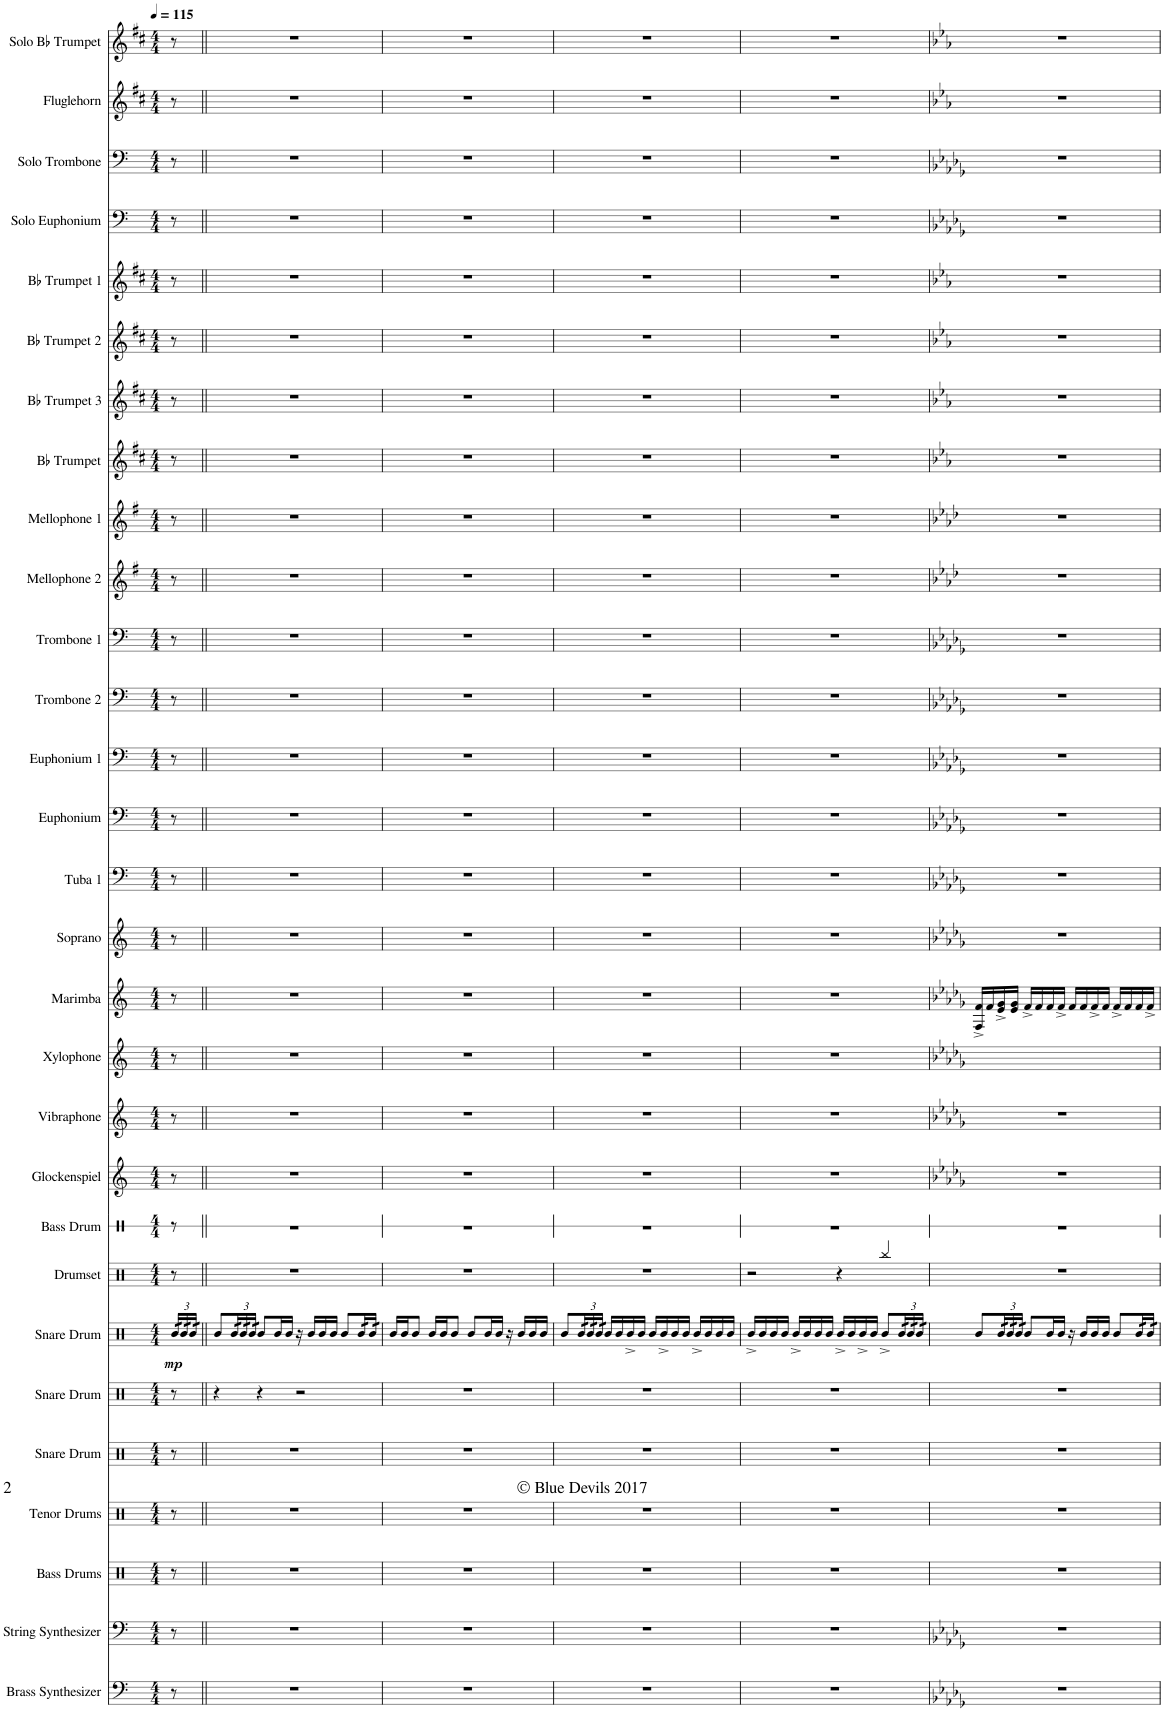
**kern
*part1
*staff1
*I"Marimba
*I'Mrm.
*clefG2
*k[]
*M4/4
=1
8r
=2||
1r
=3
1r
=4
1r
=5
1r
=6
*k[b-e-a-d-g-]
16F/^ 16f/^LL
16f/
16e-/^ 16g-/^
16e-/ 16g-/JJ
16f^/LL
16f/
16f/
16f^/JJ
16f/LL
16f/
16f^/
16f/JJ
16f^/LL
16f/
16f/
16f^/JJ
=
*-
